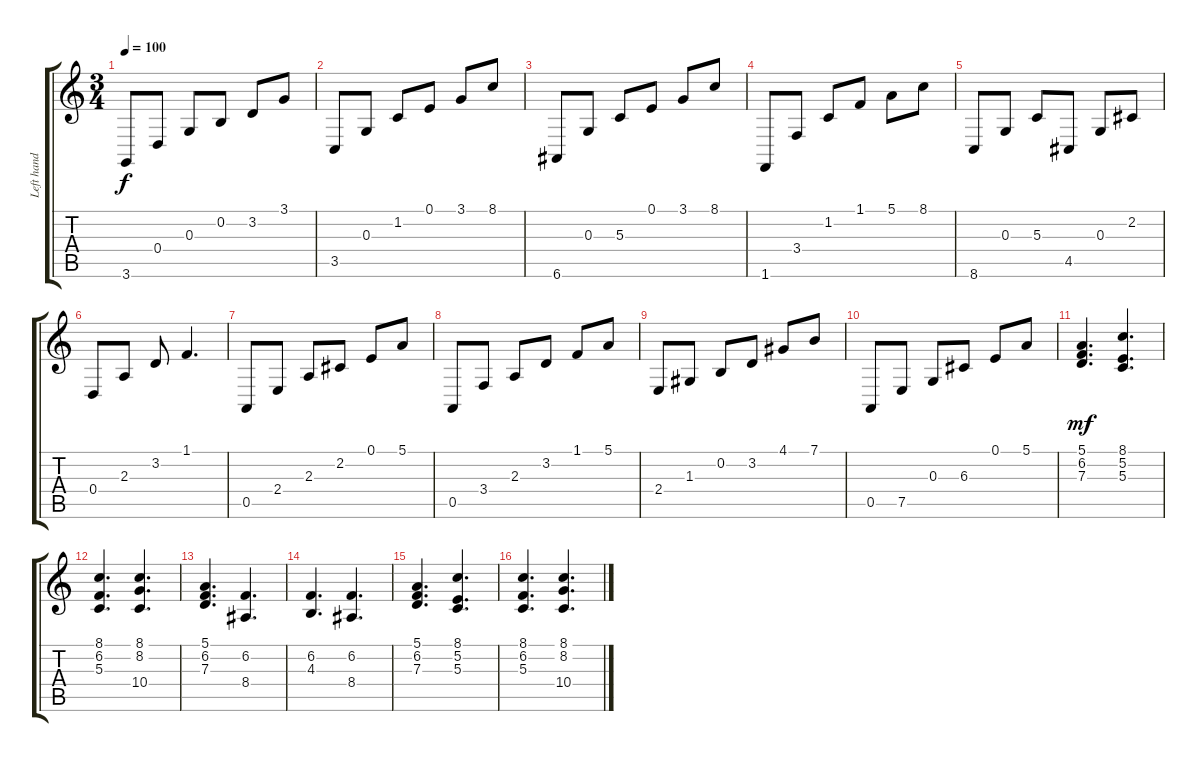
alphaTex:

\track ("Left hand on the piano" "Left hand ") {instrument acousticgrandpiano}
\staff {score tabs}
\tuning (E4 B3 G3 D3 A2 E2) {hide}
\ts (3 4)
\tempo 100
\clef g2
\ks c
3.6.8{dy f} 0.4.8 0.3.8 0.2.8 3.2.8 3.1.8 |
3.5.8 0.3.8 1.2.8 0.1.8 3.1.8 8.1.8 |
6.6.8 0.3.8 5.3.8 0.1.8 3.1.8 8.1.8 |
1.6.8 3.4.8 1.2.8 1.1.8 5.1.8 8.1.8 |
8.6.8 0.3.8 5.3.8 4.5.8 0.3.8 2.2.8 |
0.4.8 2.3.8 3.2.8 1.1.4{d} |
0.5.8 2.4.8 2.3.8 2.2.8 0.1.8 5.1.8 |
0.5.8 3.4.8 2.3.8 3.2.8 1.1.8 5.1.8 |
2.4.8 1.3.8 0.2.8 3.2.8 4.1.8 7.1.8 |
0.5.8 7.5.8 0.3.8 6.3.8 0.1.8 5.1.8 |
(5.1 6.2 7.3).4{d dy mf} (8.1 5.2 5.3).4{d} |
(8.1 6.2 5.3).4{d} (8.1 8.2 10.4).4{d} |
(5.1 6.2 7.3).4{d} (6.2 8.4).4{d} |
(6.2 4.3).4{d} (6.2 8.4).4{d} |
(5.1 6.2 7.3).4{d} (8.1 5.2 5.3).4{d} |
(8.1 6.2 5.3).4{d} (8.1 8.2 10.4).4{d}
